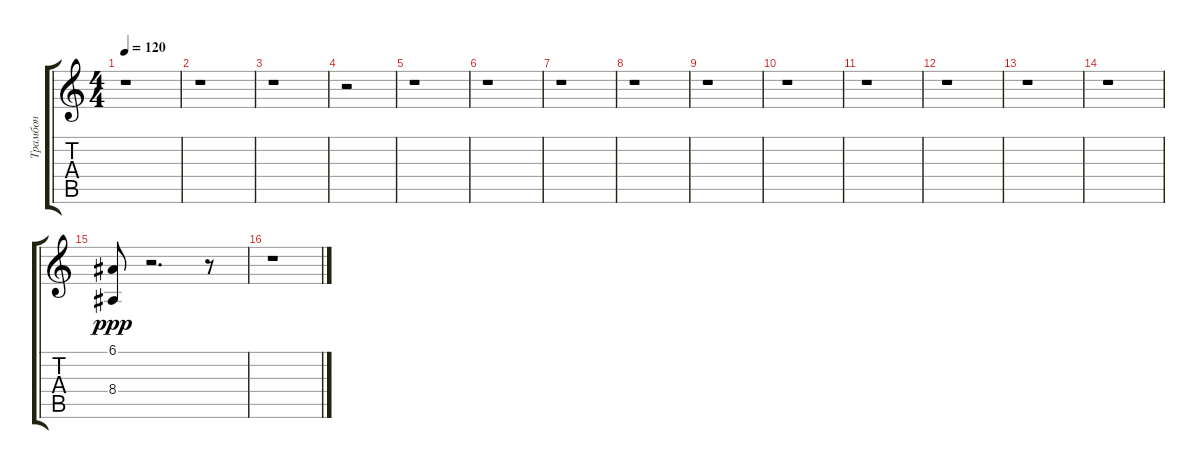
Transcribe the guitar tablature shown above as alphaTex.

\track ("Трамбон" "Трамбон") {instrument trombone}
\staff {score tabs}
\tuning (E4 B3 G3 D3 A2 E2) {hide}
\ts (4 4)
\tempo 120
\clef g2
\ks c
r.1{dy f} |
r.1 |
r.1 |
r.2 |
r.1 |
r.1 |
r.1 |
r.1 |
r.1 |
r.1 |
r.1 |
r.1 |
r.1 |
r.1 |
(6.1 8.4).8{dy ppp} r.2{d} r.8 |
r.1
